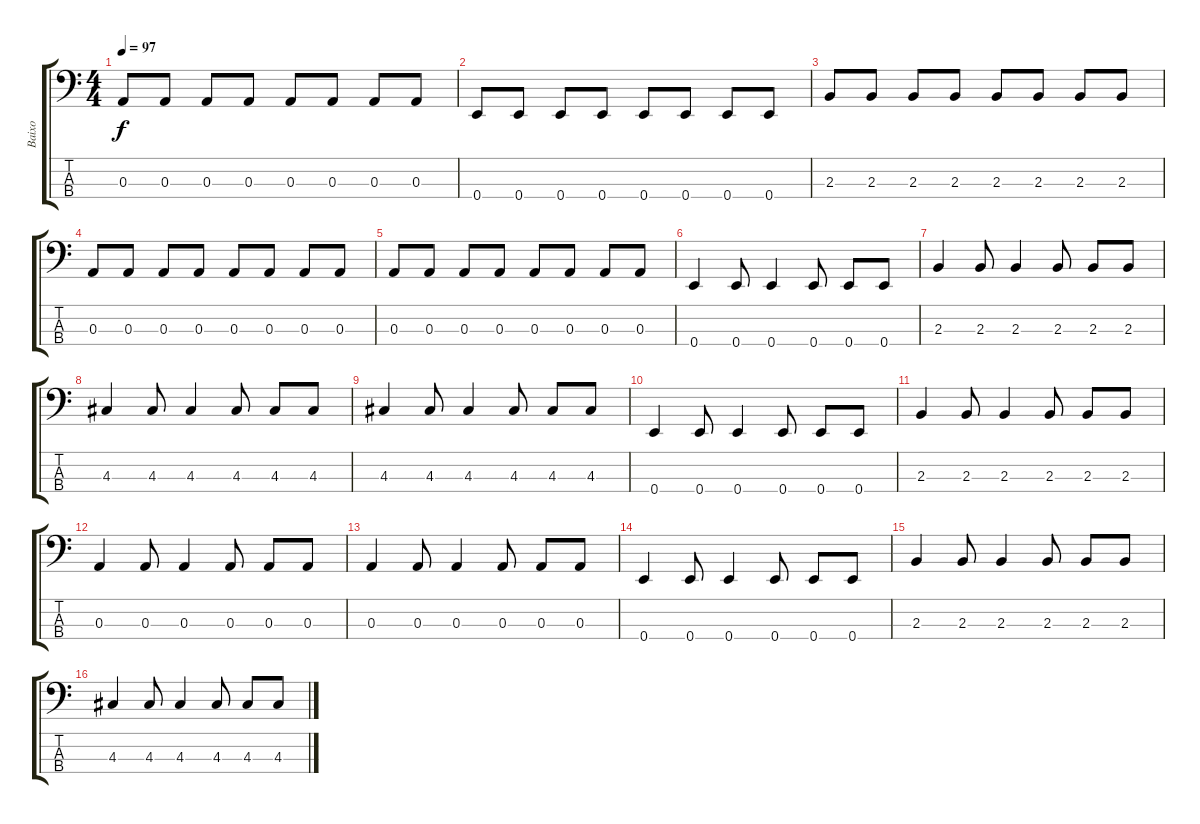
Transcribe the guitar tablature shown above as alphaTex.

\track ("Baixo" "Baixo") {instrument electricbassfinger}
\staff {score tabs}
\tuning (G2 D2 A1 E1) {hide}
\ts (4 4)
\tempo 97
\clef f4
\ks c
0.3.8{dy f} 0.3.8 0.3.8 0.3.8 0.3.8 0.3.8 0.3.8 0.3.8 |
0.4.8 0.4.8 0.4.8 0.4.8 0.4.8 0.4.8 0.4.8 0.4.8 |
2.3.8 2.3.8 2.3.8 2.3.8 2.3.8 2.3.8 2.3.8 2.3.8 |
0.3.8 0.3.8 0.3.8 0.3.8 0.3.8 0.3.8 0.3.8 0.3.8 |
0.3.8 0.3.8 0.3.8 0.3.8 0.3.8 0.3.8 0.3.8 0.3.8 |
0.4.4 0.4.8 0.4.4 0.4.8 0.4.8 0.4.8 |
2.3.4 2.3.8 2.3.4 2.3.8 2.3.8 2.3.8 |
4.3.4 4.3.8 4.3.4 4.3.8 4.3.8 4.3.8 |
4.3.4 4.3.8 4.3.4 4.3.8 4.3.8 4.3.8 |
0.4.4 0.4.8 0.4.4 0.4.8 0.4.8 0.4.8 |
2.3.4 2.3.8 2.3.4 2.3.8 2.3.8 2.3.8 |
0.3.4 0.3.8 0.3.4 0.3.8 0.3.8 0.3.8 |
0.3.4 0.3.8 0.3.4 0.3.8 0.3.8 0.3.8 |
0.4.4 0.4.8 0.4.4 0.4.8 0.4.8 0.4.8 |
2.3.4 2.3.8 2.3.4 2.3.8 2.3.8 2.3.8 |
4.3.4 4.3.8 4.3.4 4.3.8 4.3.8 4.3.8
